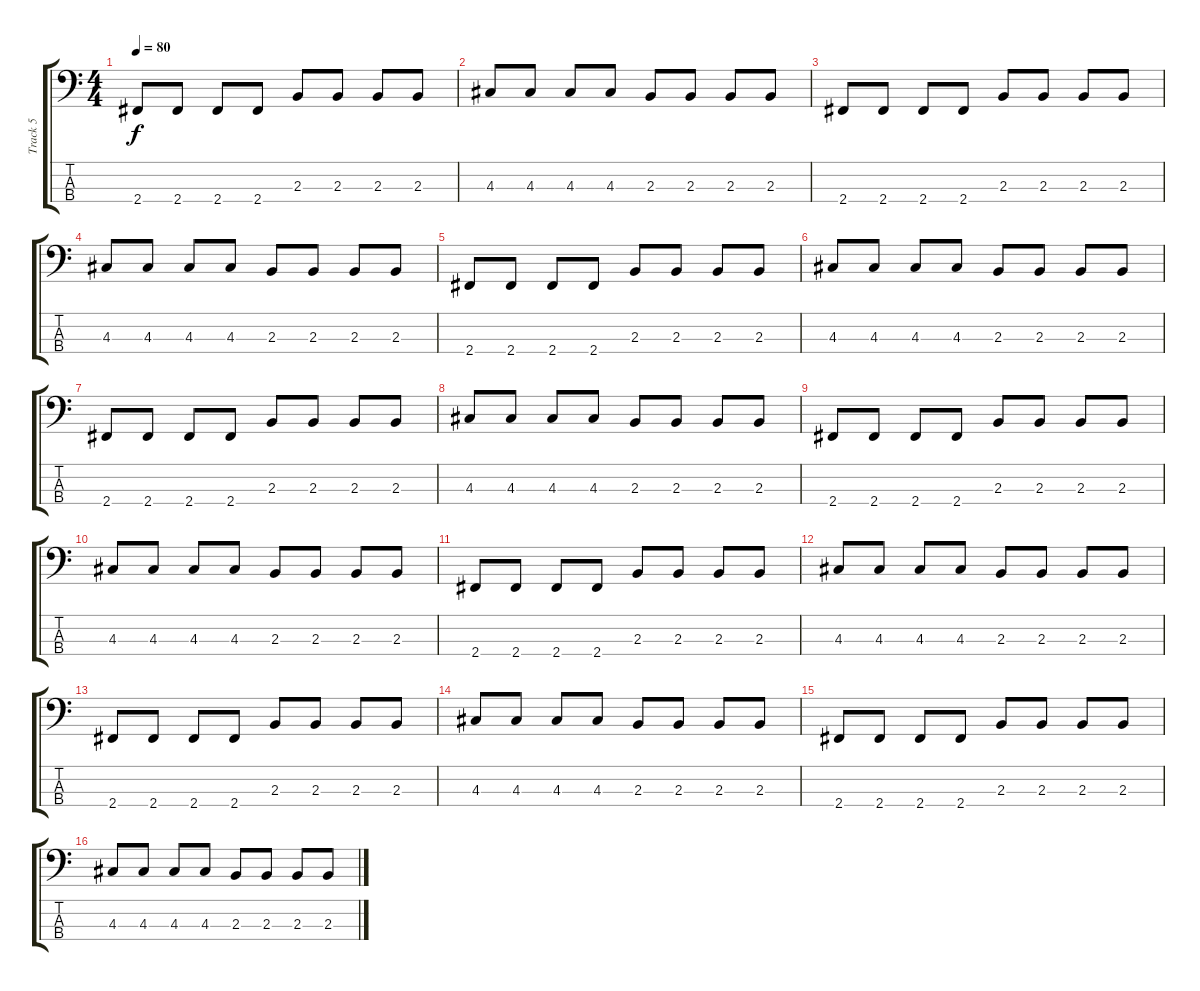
\track ("Track 5" "Track 5") {instrument acousticguitarnylon}
\staff {score tabs}
\tuning (G2 D2 A1 E1) {hide}
\ts (4 4)
\tempo 80
\clef f4
\ks c
2.4.8{dy f} 2.4.8 2.4.8 2.4.8 2.3.8 2.3.8 2.3.8 2.3.8 |
4.3.8 4.3.8 4.3.8 4.3.8 2.3.8 2.3.8 2.3.8 2.3.8 |
2.4.8 2.4.8 2.4.8 2.4.8 2.3.8 2.3.8 2.3.8 2.3.8 |
4.3.8 4.3.8 4.3.8 4.3.8 2.3.8 2.3.8 2.3.8 2.3.8 |
2.4.8 2.4.8 2.4.8 2.4.8 2.3.8 2.3.8 2.3.8 2.3.8 |
4.3.8 4.3.8 4.3.8 4.3.8 2.3.8 2.3.8 2.3.8 2.3.8 |
2.4.8 2.4.8 2.4.8 2.4.8 2.3.8 2.3.8 2.3.8 2.3.8 |
4.3.8 4.3.8 4.3.8 4.3.8 2.3.8 2.3.8 2.3.8 2.3.8 |
2.4.8 2.4.8 2.4.8 2.4.8 2.3.8 2.3.8 2.3.8 2.3.8 |
4.3.8 4.3.8 4.3.8 4.3.8 2.3.8 2.3.8 2.3.8 2.3.8 |
2.4.8 2.4.8 2.4.8 2.4.8 2.3.8 2.3.8 2.3.8 2.3.8 |
4.3.8 4.3.8 4.3.8 4.3.8 2.3.8 2.3.8 2.3.8 2.3.8 |
2.4.8 2.4.8 2.4.8 2.4.8 2.3.8 2.3.8 2.3.8 2.3.8 |
4.3.8 4.3.8 4.3.8 4.3.8 2.3.8 2.3.8 2.3.8 2.3.8 |
2.4.8 2.4.8 2.4.8 2.4.8 2.3.8 2.3.8 2.3.8 2.3.8 |
4.3.8 4.3.8 4.3.8 4.3.8 2.3.8 2.3.8 2.3.8 2.3.8
